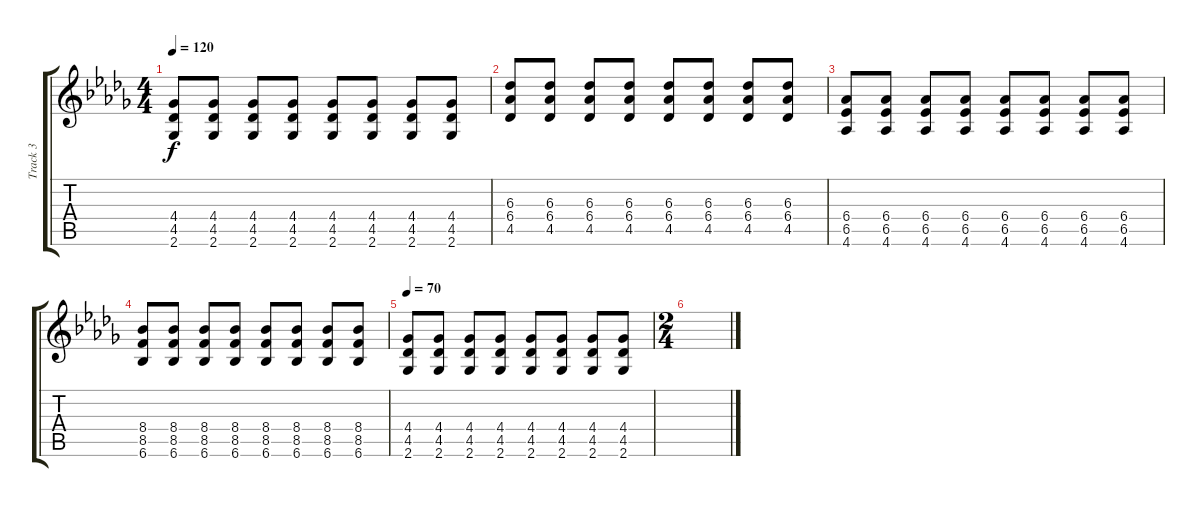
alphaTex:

\track ("Track 3" "Track 3") {instrument distortionguitar}
\staff {score tabs}
\tuning (E4 B3 G3 D3 A2 E2) {hide}
\ts (4 4)
\tempo 120
\clef g2
\ks bbminor
(4.4 4.5 2.6).8{dy f} (4.4 4.5 2.6).8 (4.4 4.5 2.6).8 (4.4 4.5 2.6).8 (4.4 4.5 2.6).8 (4.4 4.5 2.6).8 (4.4 4.5 2.6).8 (4.4 4.5 2.6).8 |
(6.3 6.4 4.5).8 (6.3 6.4 4.5).8 (6.3 6.4 4.5).8 (6.3 6.4 4.5).8 (6.3 6.4 4.5).8 (6.3 6.4 4.5).8 (6.3 6.4 4.5).8 (6.3 6.4 4.5).8 |
(6.4 6.5 4.6).8 (6.4 6.5 4.6).8 (6.4 6.5 4.6).8 (6.4 6.5 4.6).8 (6.4 6.5 4.6).8 (6.4 6.5 4.6).8 (6.4 6.5 4.6).8 (6.4 6.5 4.6).8 |
(8.4 8.5 6.6).8 (8.4 8.5 6.6).8 (8.4 8.5 6.6).8 (8.4 8.5 6.6).8 (8.4 8.5 6.6).8 (8.4 8.5 6.6).8 (8.4 8.5 6.6).8 (8.4 8.5 6.6).8 |
\tempo 70
(4.4 4.5 2.6).8 (4.4 4.5 2.6).8 (4.4 4.5 2.6).8 (4.4 4.5 2.6).8 (4.4 4.5 2.6).8 (4.4 4.5 2.6).8 (4.4 4.5 2.6).8 (4.4 4.5 2.6).8 |
\ts (2 4)
